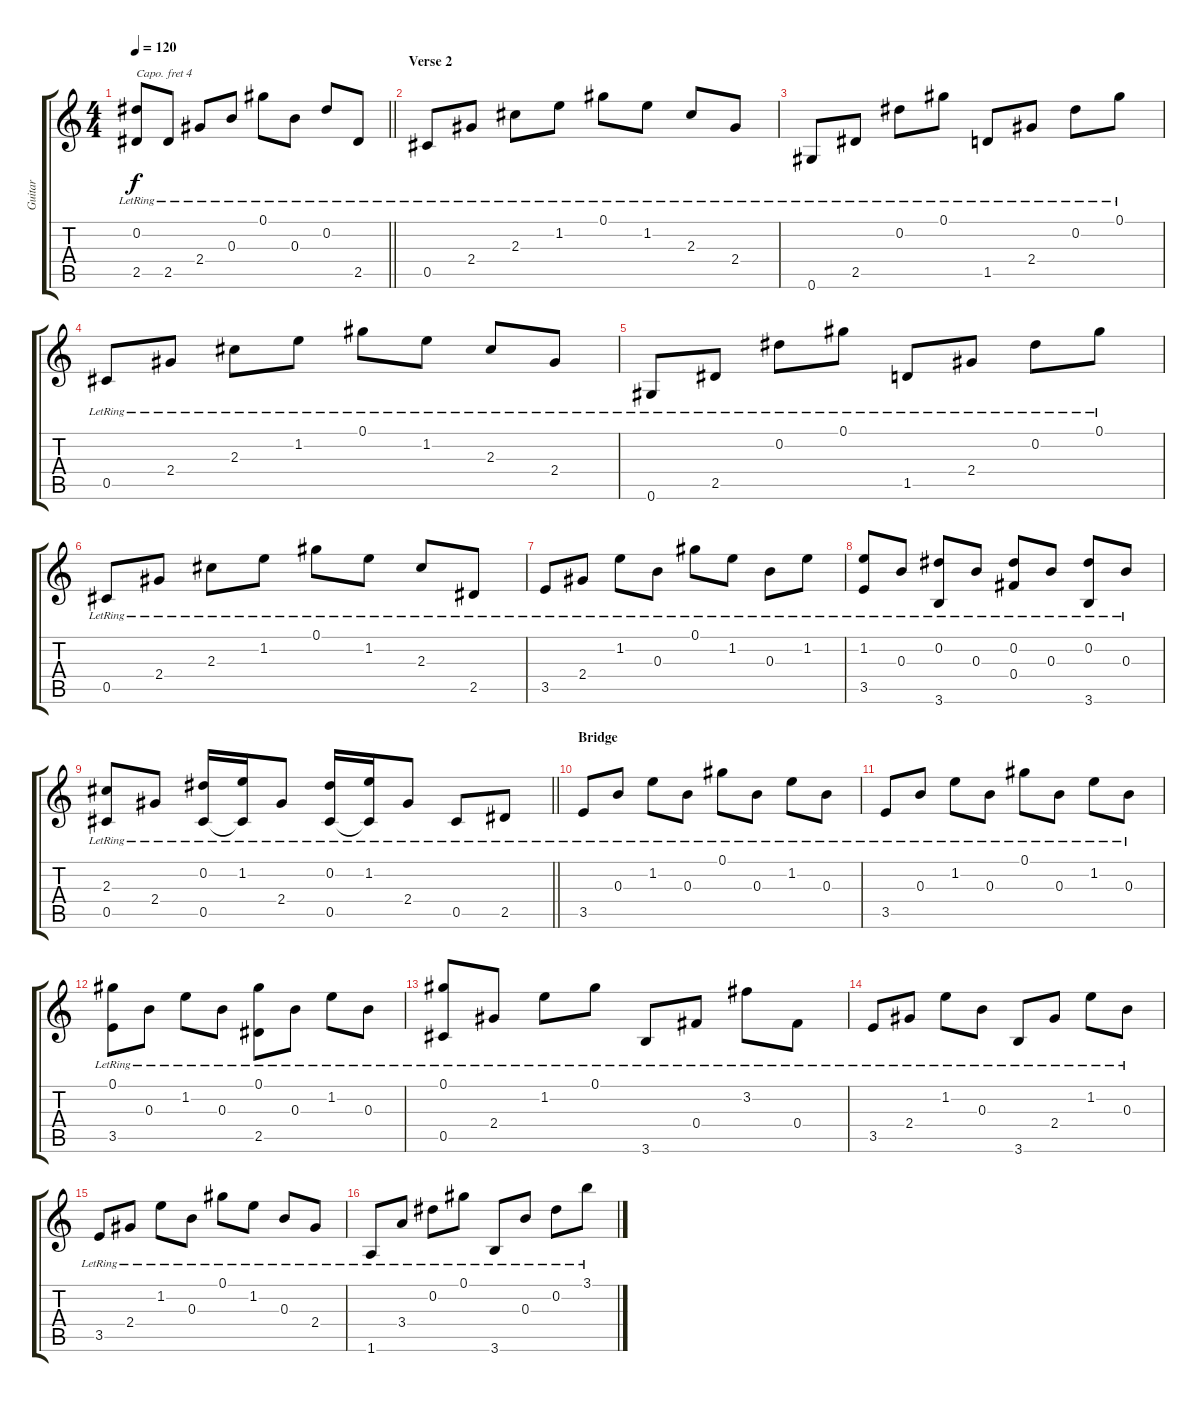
\track ("Guitar" "Guitar") {instrument acousticguitarsteel}
\staff {score tabs}
\capo 4
\tuning (E4 B3 G3 D3 A2 E2) {hide}
\ts (4 4)
\tempo 120
\clef g2
\barLineRight lightlight
\ks c
(0.2{lr} 2.5{lr}).8{dy f} 2.5{lr}.8 2.4{lr}.8 0.3{lr}.8 0.1{lr}.8 0.3{lr}.8 0.2{lr}.8 2.5{lr}.8 |
\section ("" "Verse 2")
0.5{lr}.8 2.4{lr}.8 2.3{lr}.8 1.2{lr}.8 0.1{lr}.8 1.2{lr}.8 2.3{lr}.8 2.4{lr}.8 |
0.6{lr}.8 2.5{lr}.8 0.2{lr}.8 0.1{lr}.8 1.5{lr}.8 2.4{lr}.8 0.2{lr}.8 0.1{lr}.8 |
0.5{lr}.8 2.4{lr}.8 2.3{lr}.8 1.2{lr}.8 0.1{lr}.8 1.2{lr}.8 2.3{lr}.8 2.4{lr}.8 |
0.6{lr}.8 2.5{lr}.8 0.2{lr}.8 0.1{lr}.8 1.5{lr}.8 2.4{lr}.8 0.2{lr}.8 0.1{lr}.8 |
0.5{lr}.8 2.4{lr}.8 2.3{lr}.8 1.2{lr}.8 0.1{lr}.8 1.2{lr}.8 2.3{lr}.8 2.5{lr}.8 |
3.5{lr}.8 2.4{lr}.8 1.2{lr}.8 0.3{lr}.8 0.1{lr}.8 1.2{lr}.8 0.3{lr}.8 1.2{lr}.8 |
(1.2{lr} 3.5{lr}).8 0.3{lr}.8 (0.2{lr} 3.6{lr}).8 0.3{lr}.8 (0.2{lr} 0.4{lr}).8 0.3{lr}.8 (0.2{lr} 3.6{lr}).8 0.3{lr}.8 |
\barLineRight lightlight
(2.3{lr} 0.5{lr}).8 2.4{lr}.8 (0.2{lr} 0.5{lr}).16 (1.2{lr} 0.5{t}).16 2.4{lr}.8 (0.2{lr} 0.5{lr}).16 (1.2{lr} 0.5{t}).16 2.4{lr}.8 0.5{lr}.8 2.5{lr}.8 |
\section ("" "Bridge")
3.5{lr}.8 0.3{lr}.8 1.2{lr}.8 0.3{lr}.8 0.1{lr}.8 0.3{lr}.8 1.2{lr}.8 0.3{lr}.8 |
3.5{lr}.8 0.3{lr}.8 1.2{lr}.8 0.3{lr}.8 0.1{lr}.8 0.3{lr}.8 1.2{lr}.8 0.3{lr}.8 |
(0.1{lr} 3.5{lr}).8 0.3{lr}.8 1.2{lr}.8 0.3{lr}.8 (0.1{lr} 2.5{lr}).8 0.3{lr}.8 1.2{lr}.8 0.3{lr}.8 |
(0.1{lr} 0.5{lr}).8 2.4{lr}.8 1.2{lr}.8 0.1{lr}.8 3.6{lr}.8 0.4{lr}.8 3.2{lr}.8 0.4{lr}.8 |
3.5{lr}.8 2.4{lr}.8 1.2{lr}.8 0.3{lr}.8 3.6{lr}.8 2.4{lr}.8 1.2{lr}.8 0.3{lr}.8 |
3.5{lr}.8 2.4{lr}.8 1.2{lr}.8 0.3{lr}.8 0.1{lr}.8 1.2{lr}.8 0.3{lr}.8 2.4{lr}.8 |
1.6{lr}.8 3.4{lr}.8 0.2{lr}.8 0.1{lr}.8 3.6{lr}.8 0.3{lr}.8 0.2{lr}.8 3.1{lr}.8
